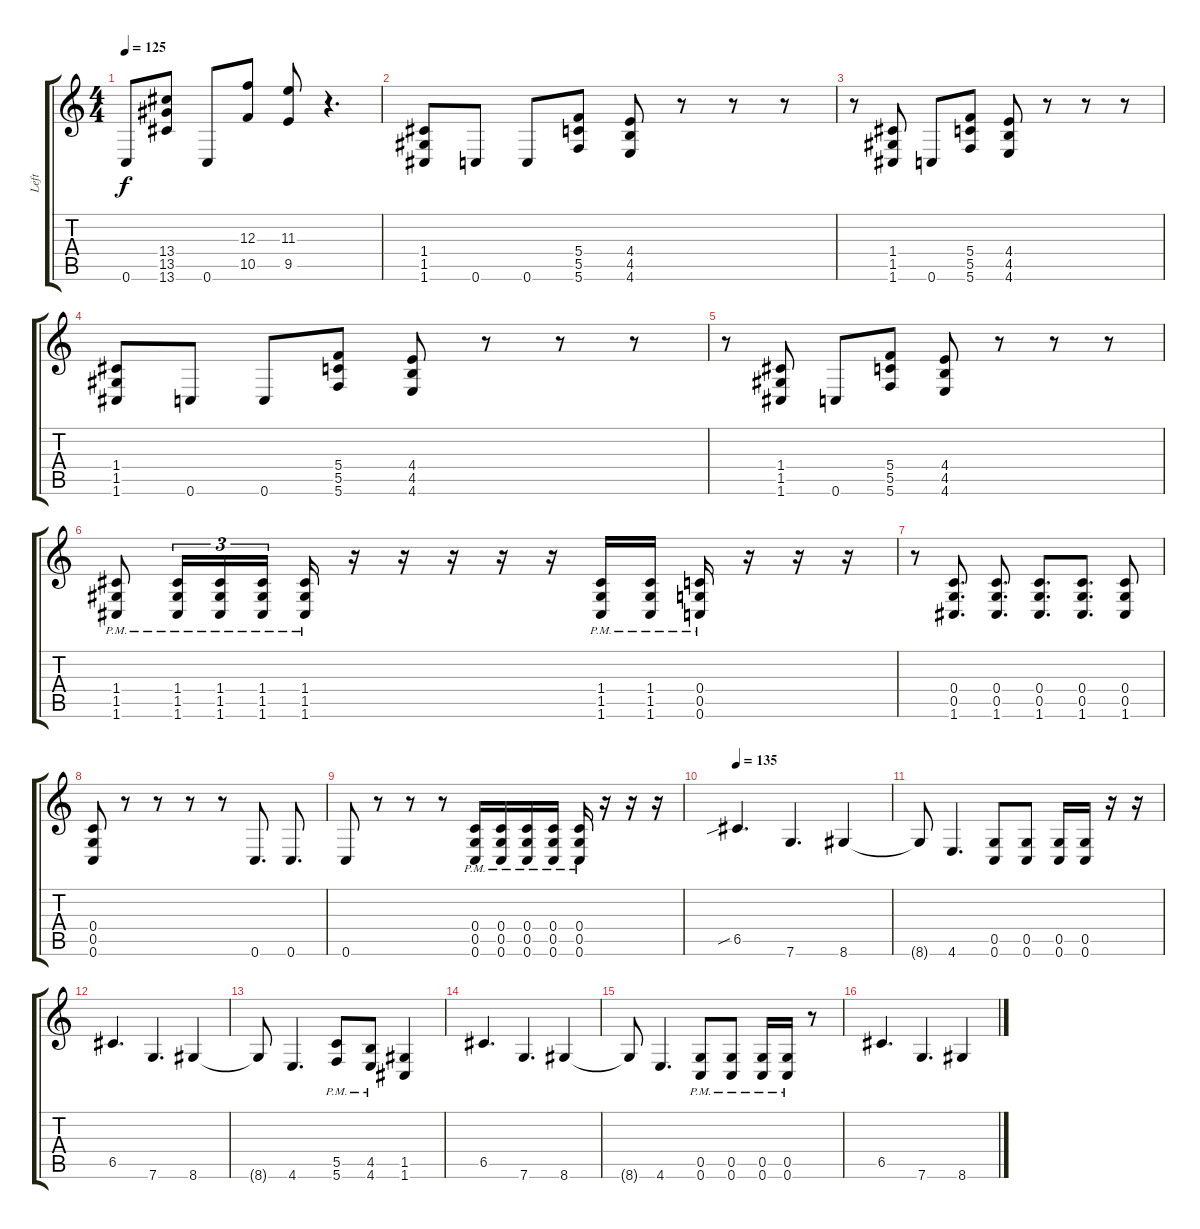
\track ("Left" "Left") {instrument overdrivenguitar}
\staff {score tabs}
\tuning (D4 A3 F3 C3 G2 C2) {hide}
\ts (4 4)
\tempo 125
\clef g2
\ks c
0.6.8{dy f} (13.4 13.5 13.6).8 0.6.8 (12.3 10.5).8 (11.3 9.5).8 r.4{d} |
(1.4 1.5 1.6).8 0.6.8 0.6.8 (5.4 5.5 5.6).8 (4.4 4.5 4.6).8 r.8 r.8 r.8 |
r.8 (1.4 1.5 1.6).8 0.6.8 (5.4 5.5 5.6).8 (4.4 4.5 4.6).8 r.8 r.8 r.8 |
(1.4 1.5 1.6).8 0.6.8 0.6.8 (5.4 5.5 5.6).8 (4.4 4.5 4.6).8 r.8 r.8 r.8 |
r.8 (1.4 1.5 1.6).8 0.6.8 (5.4 5.5 5.6).8 (4.4 4.5 4.6).8 r.8 r.8 r.8 |
(1.4{pm} 1.5{pm} 1.6).8 (1.4 1.5{pm} 1.6{pm}).16{tu (3 2)} (1.4{pm} 1.5{pm} 1.6{pm}).16{tu (3 2)} (1.4{pm} 1.5{pm} 1.6{pm}).16{tu (3 2)} (1.4{pm} 1.5{pm} 1.6{pm}).16 r.16 r.16 r.16 r.16 r.16 (1.4{pm} 1.5{pm} 1.6{pm}).16 (1.4{pm} 1.5{pm} 1.6{pm}).16 (0.4{pm} 0.5{pm} 0.6{pm}).16 r.16 r.16 r.16 |
r.8 (0.4 0.5 1.6).8{d} (0.4 0.5 1.6).8{d} (0.4 0.5 1.6).8{d} (0.4 0.5 1.6).8{d} (0.4 0.5 1.6).8 |
(0.4 0.5 0.6).8 r.8 r.8 r.8 r.8 0.6.8{d} 0.6.8{d} |
0.6.8 r.8 r.8 r.8 (0.4{pm} 0.5{pm} 0.6{pm}).16 (0.4{pm} 0.5{pm} 0.6{pm}).16 (0.4{pm} 0.5{pm} 0.6{pm}).16 (0.4{pm} 0.5{pm} 0.6{pm}).16 (0.4{pm} 0.5{pm} 0.6{pm}).16 r.16 r.16 r.16 |
\tempo 135
6.5{sib}.4{d} 7.6.4{d} 8.6.4 |
8.6{t}.8 4.6.4{d} (0.5 0.6).8 (0.5 0.6).8 (0.5 0.6).16 (0.5 0.6).16 r.16 r.16 |
6.5.4{d} 7.6.4{d} 8.6.4 |
8.6{t}.8 4.6.4{d} (5.5{pm} 5.6{pm}).8 (4.5{pm} 4.6{pm}).8 (1.5 1.6).4 |
6.5.4{d} 7.6.4{d} 8.6.4 |
8.6{t}.8 4.6.4{d} (0.5{pm} 0.6{pm}).8 (0.5{pm} 0.6{pm}).8 (0.5{pm} 0.6{pm}).16 (0.5{pm} 0.6{pm}).16 r.8 |
6.5.4{d} 7.6.4{d} 8.6.4
